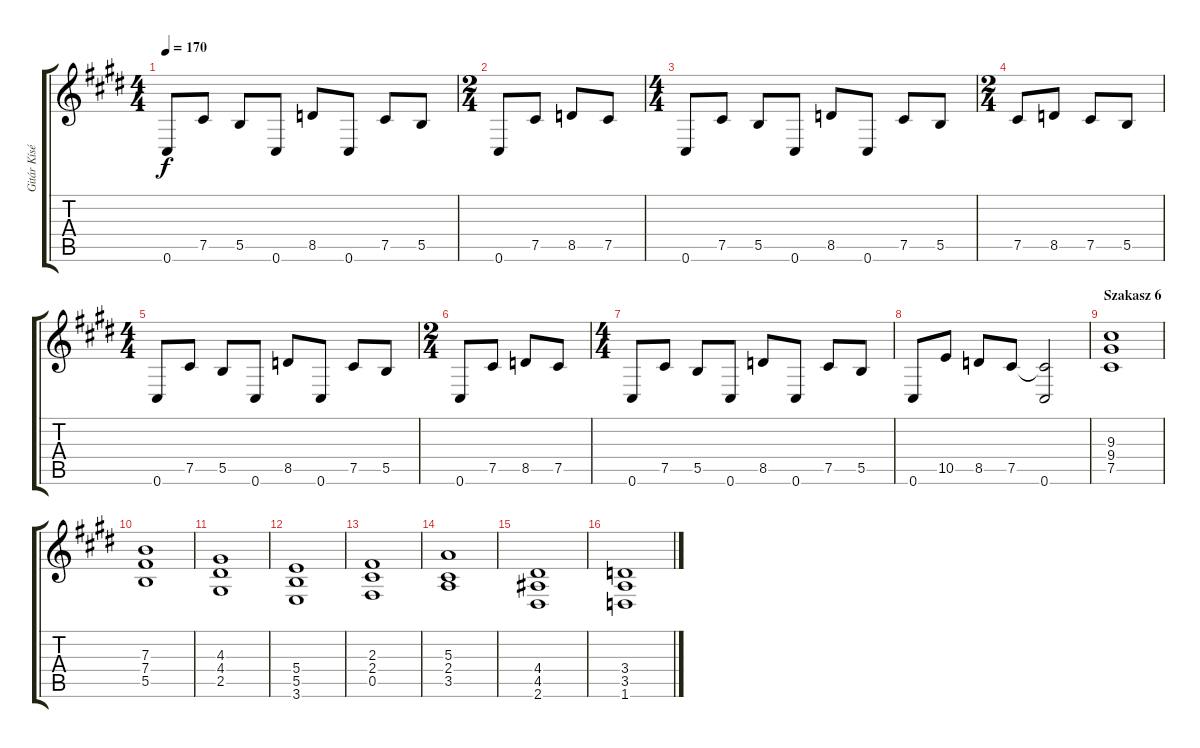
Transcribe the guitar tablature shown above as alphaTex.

\track ("Gitár Kíséret 1" "Gitár Kísé") {instrument distortionguitar}
\staff {score tabs}
\tuning (Db4 Ab3 E3 B2 Gb2 Db2) {hide}
\ts (4 4)
\tempo 170
\clef g2
\ks c#minor
0.6.8{dy f} 7.5.8 5.5.8 0.6.8 8.5.8 0.6.8 7.5.8 5.5.8 |
\ts (2 4)
0.6.8 7.5.8 8.5.8 7.5.8 |
\ts (4 4)
0.6.8 7.5.8 5.5.8 0.6.8 8.5.8 0.6.8 7.5.8 5.5.8 |
\ts (2 4)
7.5.8 8.5.8 7.5.8 5.5.8 |
\ts (4 4)
0.6.8 7.5.8 5.5.8 0.6.8 8.5.8 0.6.8 7.5.8 5.5.8 |
\ts (2 4)
0.6.8 7.5.8 8.5.8 7.5.8 |
\ts (4 4)
0.6.8 7.5.8 5.5.8 0.6.8 8.5.8 0.6.8 7.5.8 5.5.8 |
0.6.8 10.5.8 8.5.8 7.5.8 (7.5{t} 0.6).2 |
\section ("" "Szakasz 6")
(9.3 9.4 7.5).1 |
(7.3 7.4 5.5).1 |
(4.3 4.4 2.5).1 |
(5.4 5.5 3.6).1 |
(2.3 2.4 0.5).1 |
(5.3 2.4 3.5).1 |
(4.4 4.5 2.6).1 |
(3.4 3.5 1.6).1
